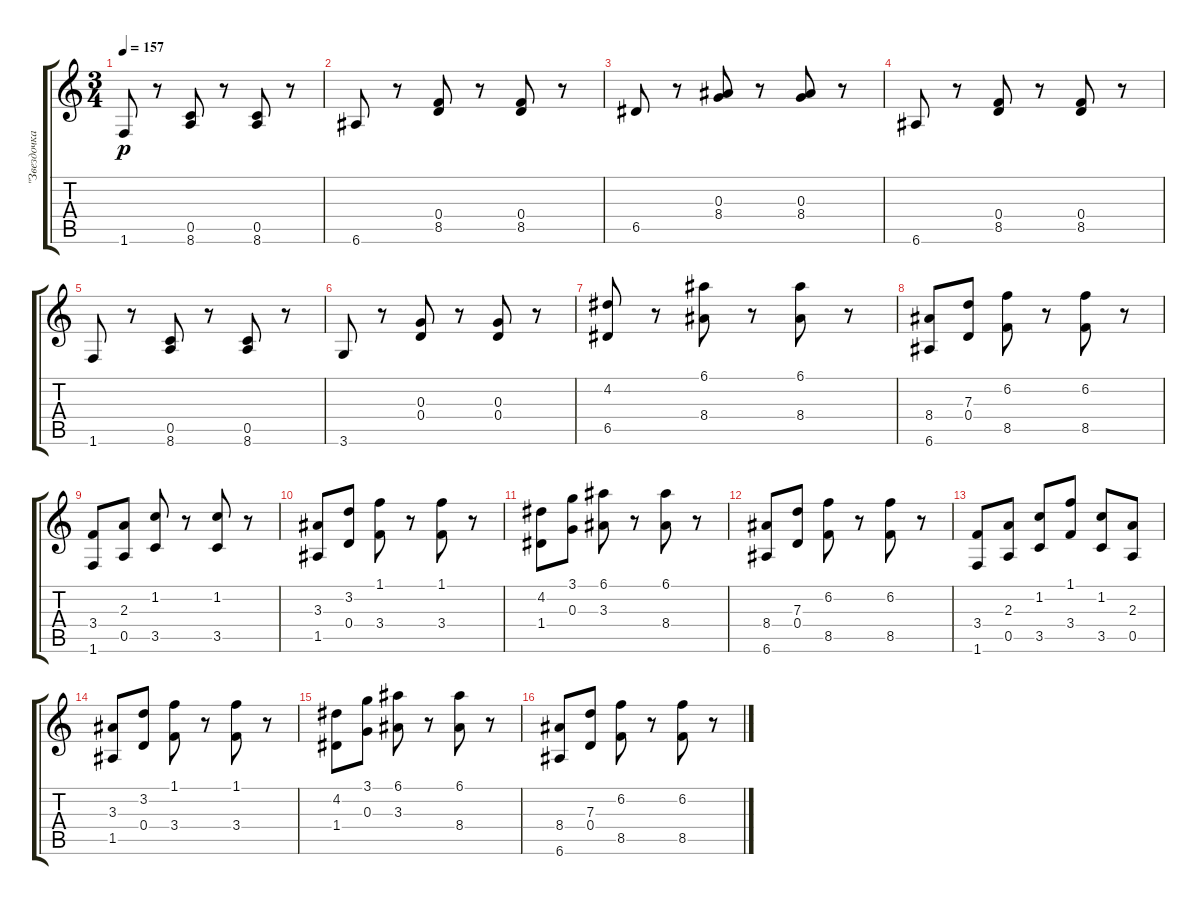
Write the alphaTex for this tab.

\track ("\"Звездочка\"" "\"Звездочка") {instrument acousticguitarnylon}
\staff {score tabs}
\tuning (E4 B3 G3 D3 A2 E2) {hide}
\ts (3 4)
\tempo 157
\clef g2
\ks c
1.6.8{dy p} r.8 (0.5 8.6).8 r.8 (0.5 8.6).8 r.8 |
6.6.8 r.8 (0.4 8.5).8 r.8 (0.4 8.5).8 r.8 |
6.5.8 r.8 (0.3 8.4).8 r.8 (0.3 8.4).8 r.8 |
6.6.8 r.8 (0.4 8.5).8 r.8 (0.4 8.5).8 r.8 |
1.6.8 r.8 (0.5 8.6).8 r.8 (0.5 8.6).8 r.8 |
3.6.8 r.8 (0.3 0.4).8 r.8 (0.3 0.4).8 r.8 |
(4.2 6.5).8 r.8 (6.1 8.4).8 r.8 (6.1 8.4).8 r.8 |
(8.4 6.6).8 (7.3 0.4).8 (6.2 8.5).8 r.8 (6.2 8.5).8 r.8 |
(3.4 1.6).8 (2.3 0.5).8 (1.2 3.5).8 r.8 (1.2 3.5).8 r.8 |
(3.3 1.5).8 (3.2 0.4).8 (1.1 3.4).8 r.8 (1.1 3.4).8 r.8 |
(4.2 1.4).8 (3.1 0.3).8 (6.1 3.3).8 r.8 (6.1 8.4).8 r.8 |
(8.4 6.6).8 (7.3 0.4).8 (6.2 8.5).8 r.8 (6.2 8.5).8 r.8 |
(3.4 1.6).8 (2.3 0.5).8 (1.2 3.5).8 (1.1 3.4).8 (1.2 3.5).8 (2.3 0.5).8 |
(3.3 1.5).8 (3.2 0.4).8 (1.1 3.4).8 r.8 (1.1 3.4).8 r.8 |
(4.2 1.4).8 (3.1 0.3).8 (6.1 3.3).8 r.8 (6.1 8.4).8 r.8 |
(8.4 6.6).8 (7.3 0.4).8 (6.2 8.5).8 r.8 (6.2 8.5).8 r.8
